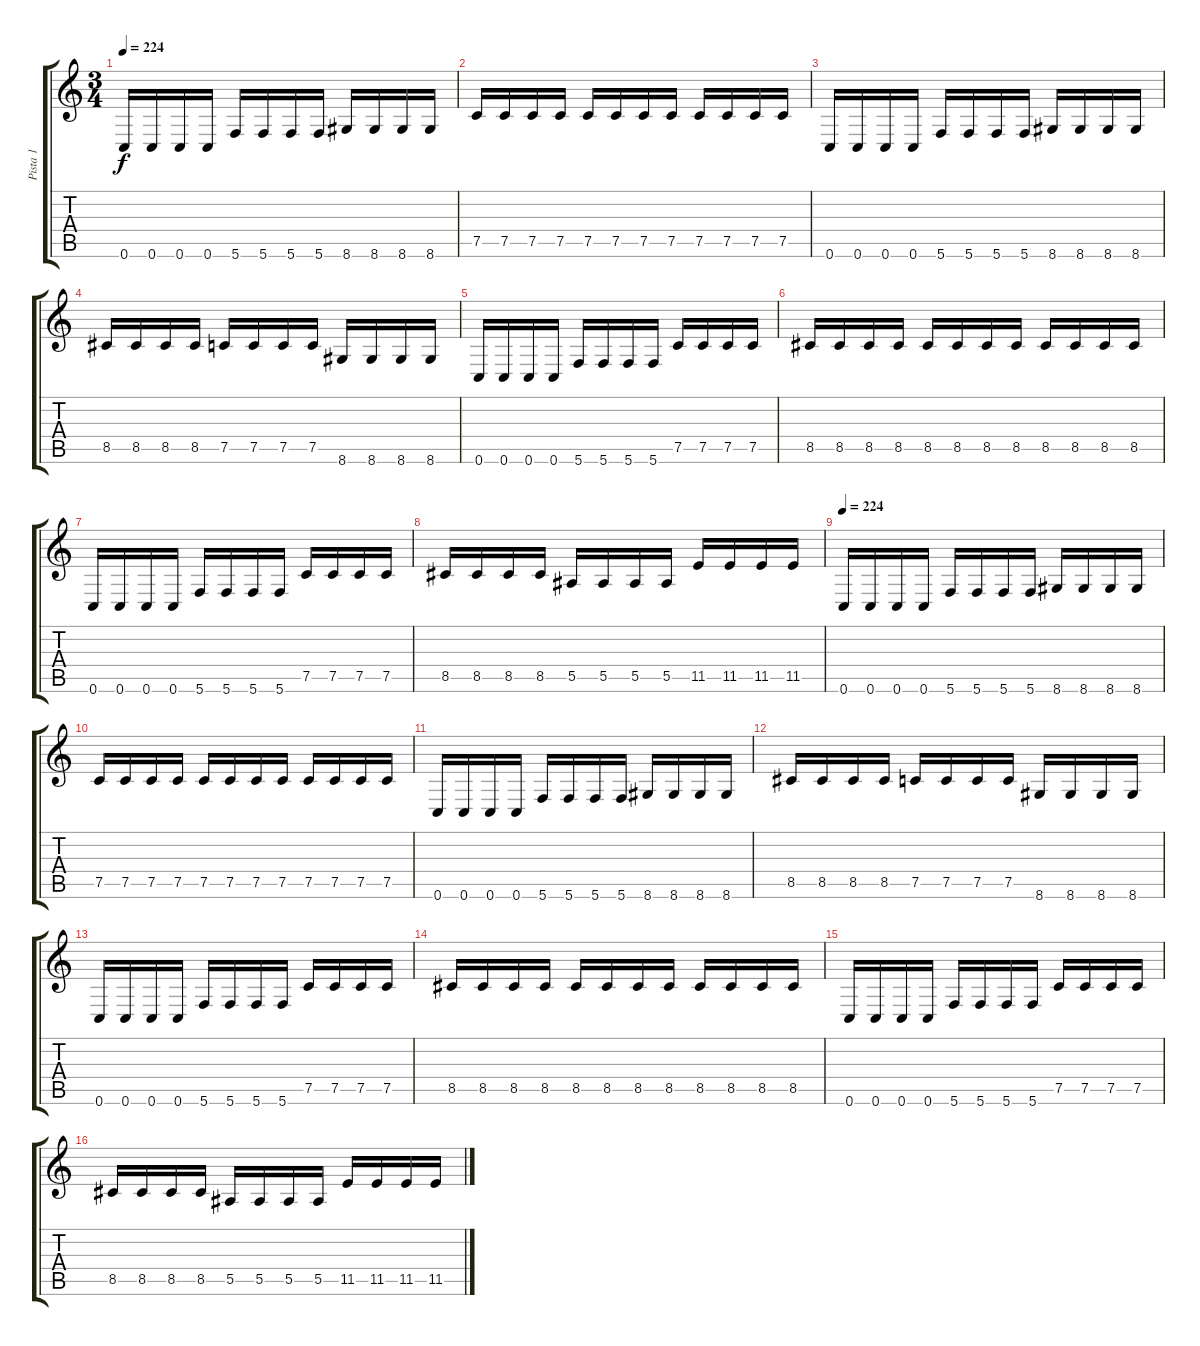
\track ("Pista 1" "Pista 1") {instrument distortionguitar}
\staff {score tabs}
\tuning (C4 G3 Eb3 Bb2 F2 C2) {hide}
\ts (3 4)
\tempo 224
\clef g2
\ks c
0.6.16{dy f volume 16 balance 8 instrument distortionguitar} 0.6.16 0.6.16 0.6.16 5.6.16 5.6.16 5.6.16 5.6.16 8.6.16 8.6.16 8.6.16 8.6.16 |
7.5.16 7.5.16 7.5.16 7.5.16 7.5.16 7.5.16 7.5.16 7.5.16 7.5.16 7.5.16 7.5.16 7.5.16 |
0.6.16 0.6.16 0.6.16 0.6.16 5.6.16 5.6.16 5.6.16 5.6.16 8.6.16 8.6.16 8.6.16 8.6.16 |
8.5.16 8.5.16 8.5.16 8.5.16 7.5.16 7.5.16 7.5.16 7.5.16 8.6.16 8.6.16 8.6.16 8.6.16 |
0.6.16 0.6.16 0.6.16 0.6.16 5.6.16 5.6.16 5.6.16 5.6.16 7.5.16 7.5.16 7.5.16 7.5.16 |
8.5.16 8.5.16 8.5.16 8.5.16 8.5.16 8.5.16 8.5.16 8.5.16 8.5.16 8.5.16 8.5.16 8.5.16 |
0.6.16 0.6.16 0.6.16 0.6.16 5.6.16 5.6.16 5.6.16 5.6.16 7.5.16 7.5.16 7.5.16 7.5.16 |
8.5.16 8.5.16 8.5.16 8.5.16 5.5.16 5.5.16 5.5.16 5.5.16 11.5.16 11.5.16 11.5.16 11.5.16 |
\tempo 224
0.6.16{volume 16 balance 8 instrument distortionguitar} 0.6.16 0.6.16 0.6.16 5.6.16 5.6.16 5.6.16 5.6.16 8.6.16 8.6.16 8.6.16 8.6.16 |
7.5.16 7.5.16 7.5.16 7.5.16 7.5.16 7.5.16 7.5.16 7.5.16 7.5.16 7.5.16 7.5.16 7.5.16 |
0.6.16 0.6.16 0.6.16 0.6.16 5.6.16 5.6.16 5.6.16 5.6.16 8.6.16 8.6.16 8.6.16 8.6.16 |
8.5.16 8.5.16 8.5.16 8.5.16 7.5.16 7.5.16 7.5.16 7.5.16 8.6.16 8.6.16 8.6.16 8.6.16 |
0.6.16 0.6.16 0.6.16 0.6.16 5.6.16 5.6.16 5.6.16 5.6.16 7.5.16 7.5.16 7.5.16 7.5.16 |
8.5.16 8.5.16 8.5.16 8.5.16 8.5.16 8.5.16 8.5.16 8.5.16 8.5.16 8.5.16 8.5.16 8.5.16 |
0.6.16 0.6.16 0.6.16 0.6.16 5.6.16 5.6.16 5.6.16 5.6.16 7.5.16 7.5.16 7.5.16 7.5.16 |
8.5.16 8.5.16 8.5.16 8.5.16 5.5.16 5.5.16 5.5.16 5.5.16 11.5.16 11.5.16 11.5.16 11.5.16
